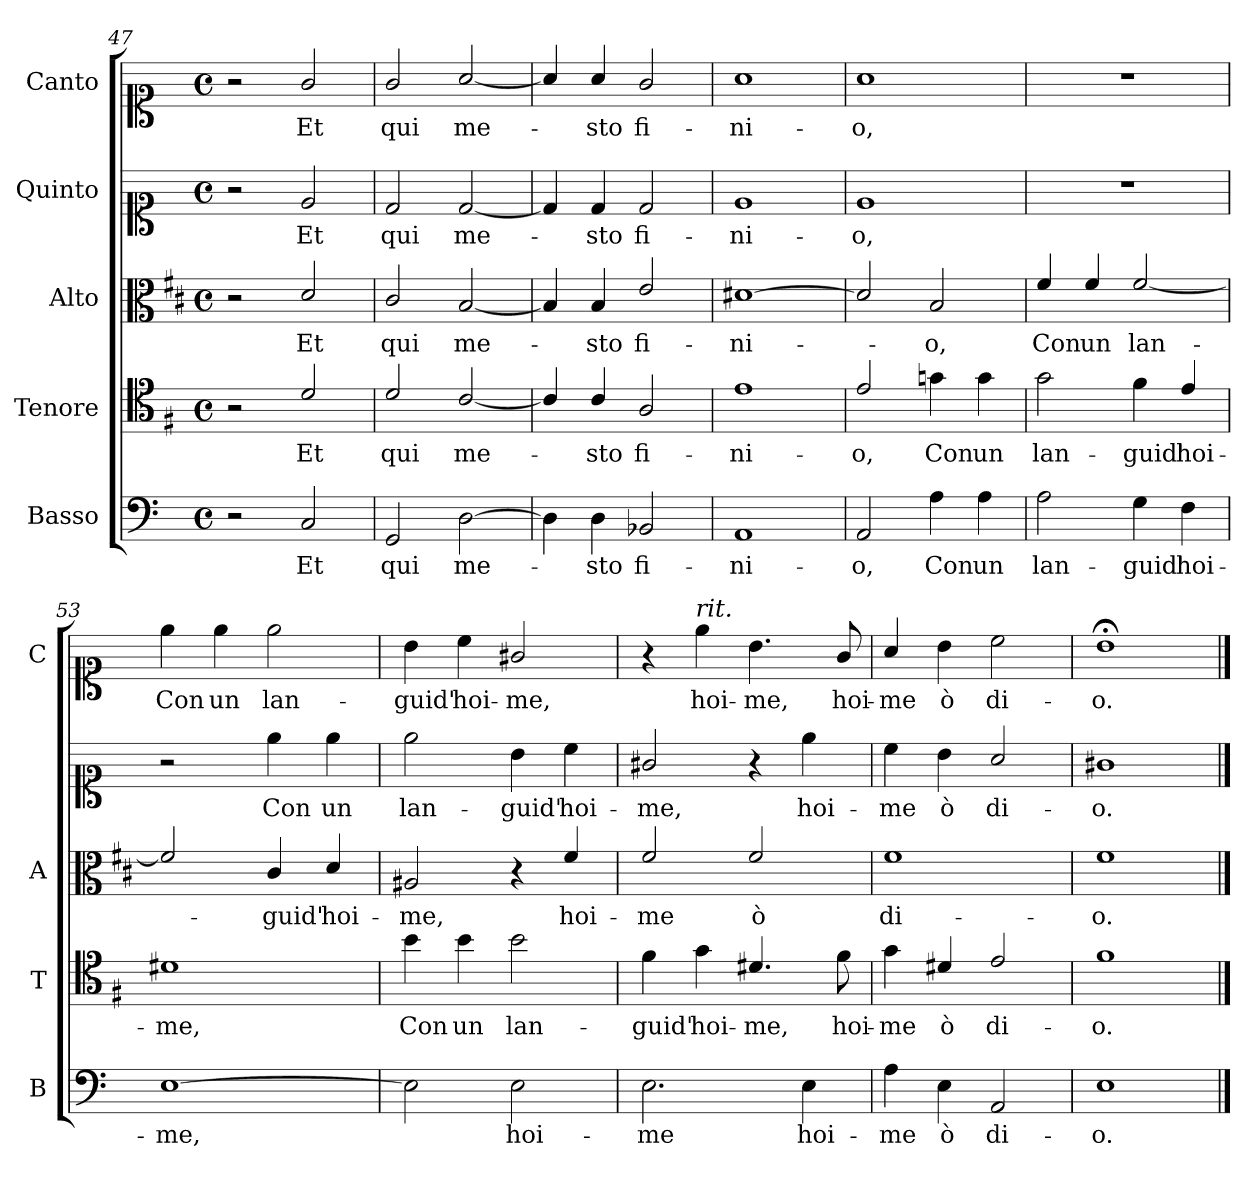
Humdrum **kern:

**kern	**text	**kern	**text	**kern	**text	**kern	**text	**kern	**text
*part5	*part5	*part4	*part4	*part3	*part3	*part2	*part2	*part1	*part1
*staff5	*staff5	*staff4	*staff4	*staff3	*staff3	*staff2	*staff2	*staff1	*staff1
*I"Basso	*	*I"Tenore	*	*I"Alto	*	*I"Quinto	*	*I"Canto	*
*I'B	*	*I'T	*	*I'A	*	*	*	*I'C	*
*clefF4	*	*clefC4	*	*clefC3	*	*clefC1	*	*clefC1	*
*	*	*ITrd4c7	*	*ITrd1c2	*	*	*	*	*
*k[]	*	*k[]	*	*k[]	*	*k[]	*	*k[]	*
*M4/4	*	*M4/4	*	*M4/4	*	*M4/4	*	*M4/4	*
*met(c)	*	*met(c)	*	*met(c)	*	*met(c)	*	*met(c)	*
=47	=47	=47	=47	=47	=47	=47	=47	=47	=47
2r	.	2r	.	2r	.	2r	.	2r	.
!	!LO:LY:b	!	!LO:LY:b	!	!LO:LY:b	!	!LO:LY:b	!	!LO:LY:b
2C/	Et	2G/	Et	2c/	Et	2e/	Et	2g/	Et
=48	=48	=48	=48	=48	=48	=48	=48	=48	=48
!	!LO:LY:b	!	!LO:LY:b	!	!LO:LY:b	!	!LO:LY:b	!	!LO:LY:b
2GG/	qui	2G/	qui	2B/	qui	2d/	qui	2g/	qui
!	!LO:LY:b	!	!LO:LY:b	!	!LO:LY:b	!	!LO:LY:b	!	!LO:LY:b
[2D\	me-	[2F/	me-	[2A/	me-	[2d/	me-	[2a/	me-
=49	=49	=49	=49	=49	=49	=49	=49	=49	=49
4D\]	.	4F/]	.	4A/]	.	4d/]	.	4a/]	.
!	!LO:LY:b	!	!LO:LY:b	!	!LO:LY:b	!	!LO:LY:b	!	!LO:LY:b
4D\	-sto	4F/	-sto	4A/	-sto	4d/	-sto	4a/	-sto
!	!LO:LY:b	!	!LO:LY:b	!	!LO:LY:b	!	!LO:LY:b	!	!LO:LY:b
2BB-X/	fi-	2D/	fi-	2d/	fi-	2d/	fi-	2g/	fi-
=50	=50	=50	=50	=50	=50	=50	=50	=50	=50
!	!LO:LY:b	!	!LO:LY:b	!	!LO:LY:b	!	!LO:LY:b	!	!LO:LY:b
1AA	-ni-	1A	-ni-	[1c#X	-ni-	1e	-ni-	1a	-ni-
!!LO:LB:g=z
=51	=51	=51	=51	=51	=51	=51	=51	=51	=51
!	!LO:LY:b	!	!LO:LY:b	!	!	!	!LO:LY:b	!	!LO:LY:b
2AA/	-o,	2A/	-o,	2c#/]	.	1e	-o,	1a	-o,
!	!LO:LY:b	!	!LO:LY:b	!	!LO:LY:b	!	!	!	!
4A\	Con	4cni\	Con	2A/	-o,	.	.	.	.
!	!LO:LY:b	!	!LO:LY:b	!	!	!	!	!	!
4A\	un	4c\	un	.	.	.	.	.	.
=52	=52	=52	=52	=52	=52	=52	=52	=52	=52
!	!LO:LY:b	!	!LO:LY:b	!	!LO:LY:b	!	!	!	!
2A\	lan-	2c\	lan-	4e/	Con	1r	.	1r	.
!	!	!	!	!	!LO:LY:b	!	!	!	!
.	.	.	.	4e/	un	.	.	.	.
!	!LO:LY:b	!	!LO:LY:b	!	!LO:LY:b	!	!	!	!
4G\	-guid'	4B\	-guid'	[2e/	lan-	.	.	.	.
!	!LO:LY:b	!	!LO:LY:b	!	!	!	!	!	!
4F\	hoi-	4A/	hoi-	.	.	.	.	.	.
=53	=53	=53	=53	=53	=53	=53	=53	=53	=53
!	!LO:LY:b	!	!LO:LY:b	!	!	!	!	!	!LO:LY:b
[1E	-me,	1G#X	-me,	2e/]	.	2r	.	4ee\	Con
!	!	!	!	!	!	!	!	!	!LO:LY:b
.	.	.	.	.	.	.	.	4ee\	un
!	!	!	!	!	!LO:LY:b	!	!LO:LY:b	!	!LO:LY:b
.	.	.	.	4B/	-guid'	4ee\	Con	2ee\	lan-
!	!	!	!	!	!LO:LY:b	!	!LO:LY:b	!	!
.	.	.	.	4c/	hoi-	4ee\	un	.	.
=54	=54	=54	=54	=54	=54	=54	=54	=54	=54
!	!	!	!LO:LY:b	!	!LO:LY:b	!	!LO:LY:b	!	!LO:LY:b
2E\]	.	4e\	Con	2G#X/	-me,	2ee\	lan-	4b\	-guid'
!	!	!	!LO:LY:b	!	!	!	!	!	!LO:LY:b
.	.	4e\	un	.	.	.	.	4cc\	hoi-
!	!LO:LY:b	!	!LO:LY:b	!	!	!	!LO:LY:b	!	!LO:LY:b
2E\	hoi-	2e\	lan-	4r	.	4b\	-guid'	2g#X/	-me,
!	!	!	!	!	!LO:LY:b	!	!LO:LY:b	!	!
.	.	.	.	4e/	hoi-	4cc\	hoi-	.	.
=55	=55	=55	=55	=55	=55	=55	=55	=55	=55
!	!LO:LY:b	!	!LO:LY:b	!	!LO:LY:b	!	!LO:LY:b	!	!
2.E\	-me	4B\	-guid'	2e/	-me	2g#X/	-me,	4r	.
!	!	!	!	!	!	!	!	!LO:TX:a:i:t=rit.	!
!	!	!	!LO:LY:b	!	!	!	!	!	!LO:LY:b
.	.	4c\	hoi-	.	.	.	.	4ee\	hoi-
!	!	!	!LO:LY:b	!	!LO:LY:b	!	!	!	!LO:LY:b
.	.	4.G#X/	-me,	2e/	ò	4r	.	4.b\	-me,
!	!LO:LY:b	!	!	!	!	!	!LO:LY:b	!	!
4E\	hoi-	.	.	.	.	4ee\	hoi-	.	.
!	!	!	!LO:LY:b	!	!	!	!	!	!LO:LY:b
.	.	8B\	hoi-	.	.	.	.	8g/	hoi-
=56	=56	=56	=56	=56	=56	=56	=56	=56	=56
!	!LO:LY:b	!	!LO:LY:b	!	!LO:LY:b	!	!LO:LY:b	!	!LO:LY:b
4A\	-me	4c\	-me	1e	di-	4cc\	-me	4a/	-me
!	!LO:LY:b	!	!LO:LY:b	!	!	!	!LO:LY:b	!	!LO:LY:b
4E\	ò	4G#X/	ò	.	.	4b\	ò	4b\	ò
!	!LO:LY:b	!	!LO:LY:b	!	!	!	!LO:LY:b	!	!LO:LY:b
2AA/	di-	2A/	di-	.	.	2a/	di-	2cc\	di-
=57	=57	=57	=57	=57	=57	=57	=57	=57	=57
!	!LO:LY:b	!	!LO:LY:b	!	!LO:LY:b	!	!LO:LY:b	!	!LO:LY:b
1E	-o.	1B	-o.	1e	-o.	1g#X	-o.	1b;<	-o.
==	==	==	==	==	==	==	==	==	==
*-	*-	*-	*-	*-	*-	*-	*-	*-	*-
